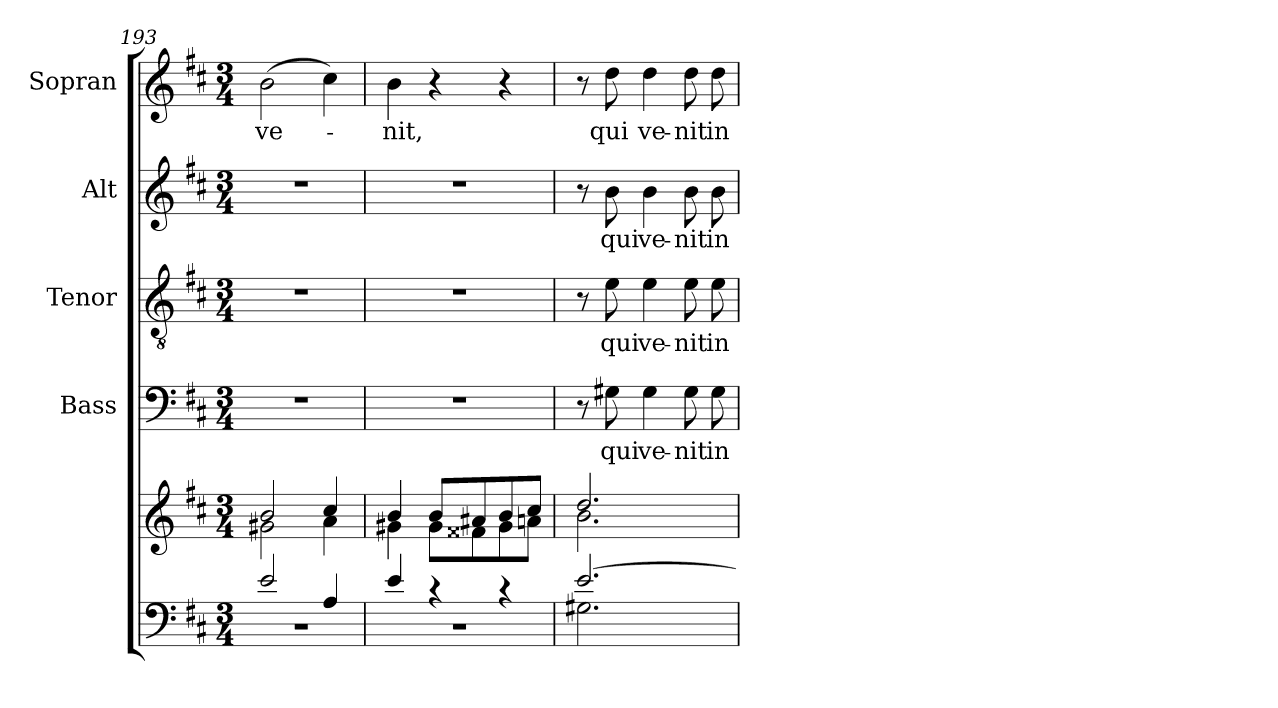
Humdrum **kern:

**kern	**kern	**kern	**text	**kern	**text	**kern	**text	**kern	**text
*part5	*part5	*part4	*part4	*part3	*part3	*part2	*part2	*part1	*part1
*staff6	*staff5	*staff4	*staff4	*staff3	*staff3	*staff2	*staff2	*staff1	*staff1
*	*	*I"Bass	*	*I"Tenor	*	*I"Alt	*	*I"Sopran	*
*	*	*I'B.	*	*I'T.	*	*I'A.	*	*I'S.	*
*clefF4	*clefG2	*clefF4	*	*clefGv2	*	*clefG2	*	*clefG2	*
*k[f#c#]	*k[f#c#]	*k[f#c#]	*	*k[f#c#]	*	*k[f#c#]	*	*k[f#c#]	*
*D:	*D:	*D:	*	*D:	*	*D:	*	*D:	*
*M3/4	*M3/4	*M3/4	*	*M3/4	*	*M3/4	*	*M3/4	*
=193	=193	=193	=193	=193	=193	=193	=193	=193	=193
*^	*	*	*	*	*	*	*	*	*
!	!LO:N:vis=1	!	!	!	!	!	!	!	!	!LO:LY:b
*	*	*^	*	*	*	*	*	*	*	*
2e/	2.r	2b/	2g#X\	2.r	.	2.r	.	2.r	.	(>2b\	ve-
4A/	.	4cc#/	4a\	.	.	.	.	.	.	4cc#\)	.
=194	=194	=194	=194	=194	=194	=194	=194	=194	=194	=194	=194
!	!LO:N:vis=1	!	!	!	!	!	!	!	!	!	!LO:LY:b
4e/	2.r	4b/	4g#X\	2.r	.	2.r	.	2.r	.	4b\	-nit,
4rc	.	8b/L	8g#\L	.	.	.	.	.	.	4r	.
.	.	8a#X/	8f##X\	.	.	.	.	.	.	.	.
4rc	.	8b/	8g#\	.	.	.	.	.	.	4r	.
.	.	8cc#/J	8an\J	.	.	.	.	.	.	.	.
=195	=195	=195	=195	=195	=195	=195	=195	=195	=195	=195	=195
[>2.e/	2.G#X\	2.dd/	2.b\	8r	.	8r	.	8r	.	8r	.
!	!	!	!	!	!LO:LY:b	!	!LO:LY:b	!	!LO:LY:b	!	!LO:LY:b
.	.	.	.	8G#X\	qui	8e\	qui	8b\	qui	8dd\	qui
!	!	!	!	!	!LO:LY:b	!	!LO:LY:b	!	!LO:LY:b	!	!LO:LY:b
.	.	.	.	4G#\	ve-	4e\	ve-	4b\	ve-	4dd\	ve-
!	!	!	!	!	!LO:LY:b	!	!LO:LY:b	!	!LO:LY:b	!	!LO:LY:b
.	.	.	.	8G#\	-nit	8e\	-nit	8b\	-nit	8dd\	-nit
!	!	!	!	!	!LO:LY:b	!	!LO:LY:b	!	!LO:LY:b	!	!LO:LY:b
.	.	.	.	8G#\	in	8e\	in	8b\	in	8dd\	in
*v	*v	*	*	*	*	*	*	*	*	*	*
*	*v	*v	*	*	*	*	*	*	*	*
=	=	=	=	=	=	=	=	=	=
*-	*-	*-	*-	*-	*-	*-	*-	*-	*-
